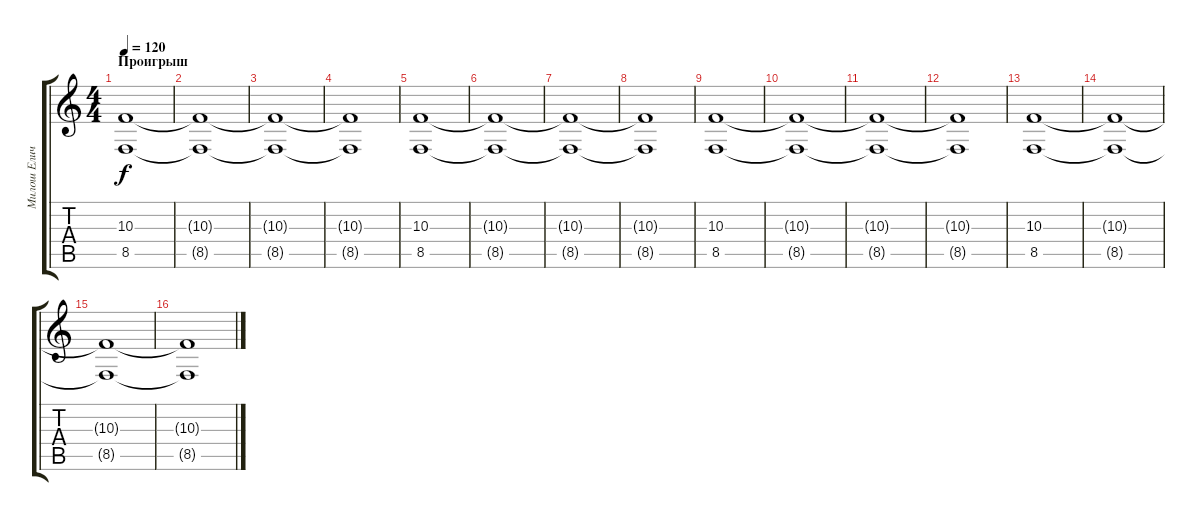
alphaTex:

\track ("Милош Елич" "Милош Елич") {instrument choiraahs}
\staff {score tabs}
\tuning (E4 B3 G3 D3 A2 E2) {hide}
\ts (4 4)
\section ("" "Проигрыш")
\tempo 120
\clef g2
\ks c
(10.3 8.5).1{dy f} |
(10.3{t} 8.5{t}).1 |
(10.3{t} 8.5{t}).1 |
(10.3{t} 8.5{t}).1 |
(10.3 8.5).1 |
(10.3{t} 8.5{t}).1 |
(10.3{t} 8.5{t}).1 |
(10.3{t} 8.5{t}).1 |
(10.3 8.5).1 |
(10.3{t} 8.5{t}).1 |
(10.3{t} 8.5{t}).1 |
(10.3{t} 8.5{t}).1 |
(10.3 8.5).1 |
(10.3{t} 8.5{t}).1 |
(10.3{t} 8.5{t}).1 |
(10.3{t} 8.5{t}).1
